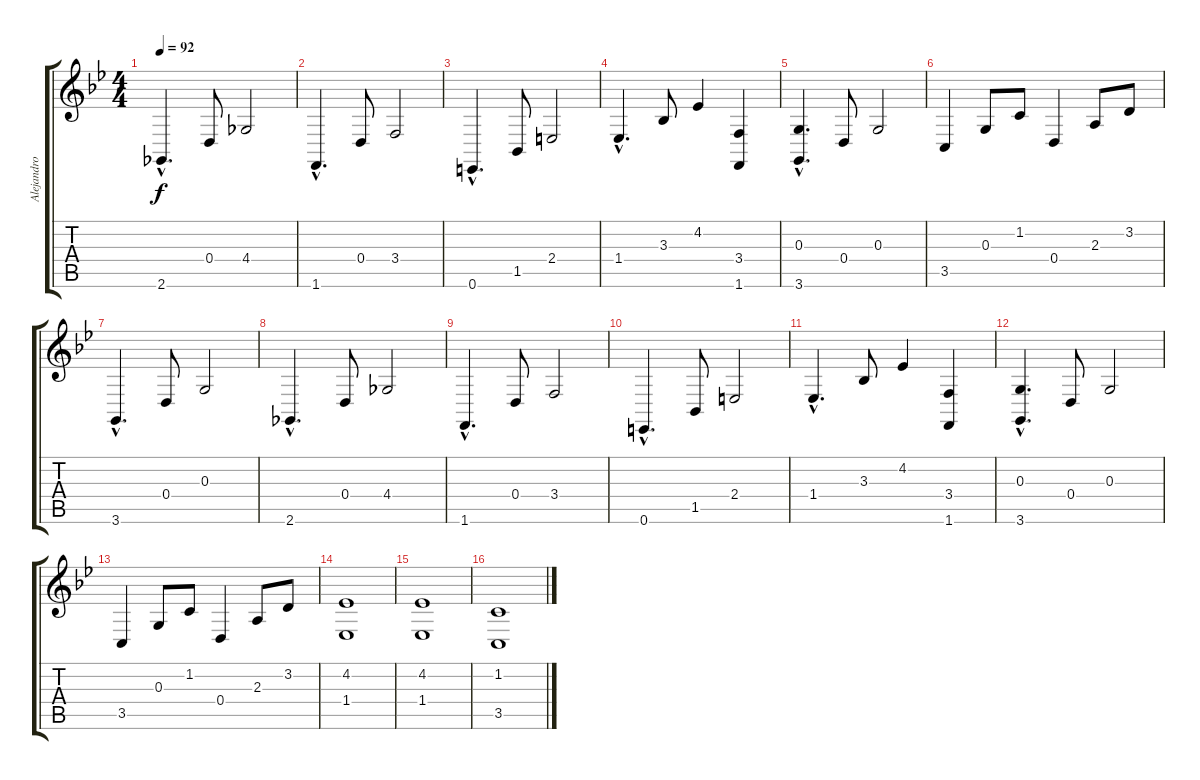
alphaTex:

\track ("Alejandro (LH Piano)" "Alejandro ") {instrument acousticgrandpiano}
\staff {score tabs}
\tuning (E4 B3 G3 D3 A2 E2) {hide}
\ts (4 4)
\tempo 92
\clef g2
\ks gminor
2.6{hac}.4{d dy f} 0.4.8 4.4.2 |
1.6{hac}.4{d} 0.4.8 3.4.2 |
0.6{hac}.4{d} 1.5.8 2.4.2 |
1.4{hac}.4{d} 3.3.8 4.2.4 (3.4 1.6).4 |
(0.3{hac} 3.6{hac}).4{d} 0.4.8 0.3.2 |
3.5.4 0.3.8 1.2.8 0.4.4 2.3.8 3.2.8 |
3.6{hac}.4{d} 0.4.8 0.3.2 |
2.6{hac}.4{d} 0.4.8 4.4.2 |
1.6{hac}.4{d} 0.4.8 3.4.2 |
0.6{hac}.4{d} 1.5.8 2.4.2 |
1.4{hac}.4{d} 3.3.8 4.2.4 (3.4 1.6).4 |
(0.3{hac} 3.6{hac}).4{d} 0.4.8 0.3.2 |
3.5.4 0.3.8 1.2.8 0.4.4 2.3.8 3.2.8 |
(4.2 1.4).1 |
(4.2 1.4).1 |
(1.2 3.5).1
